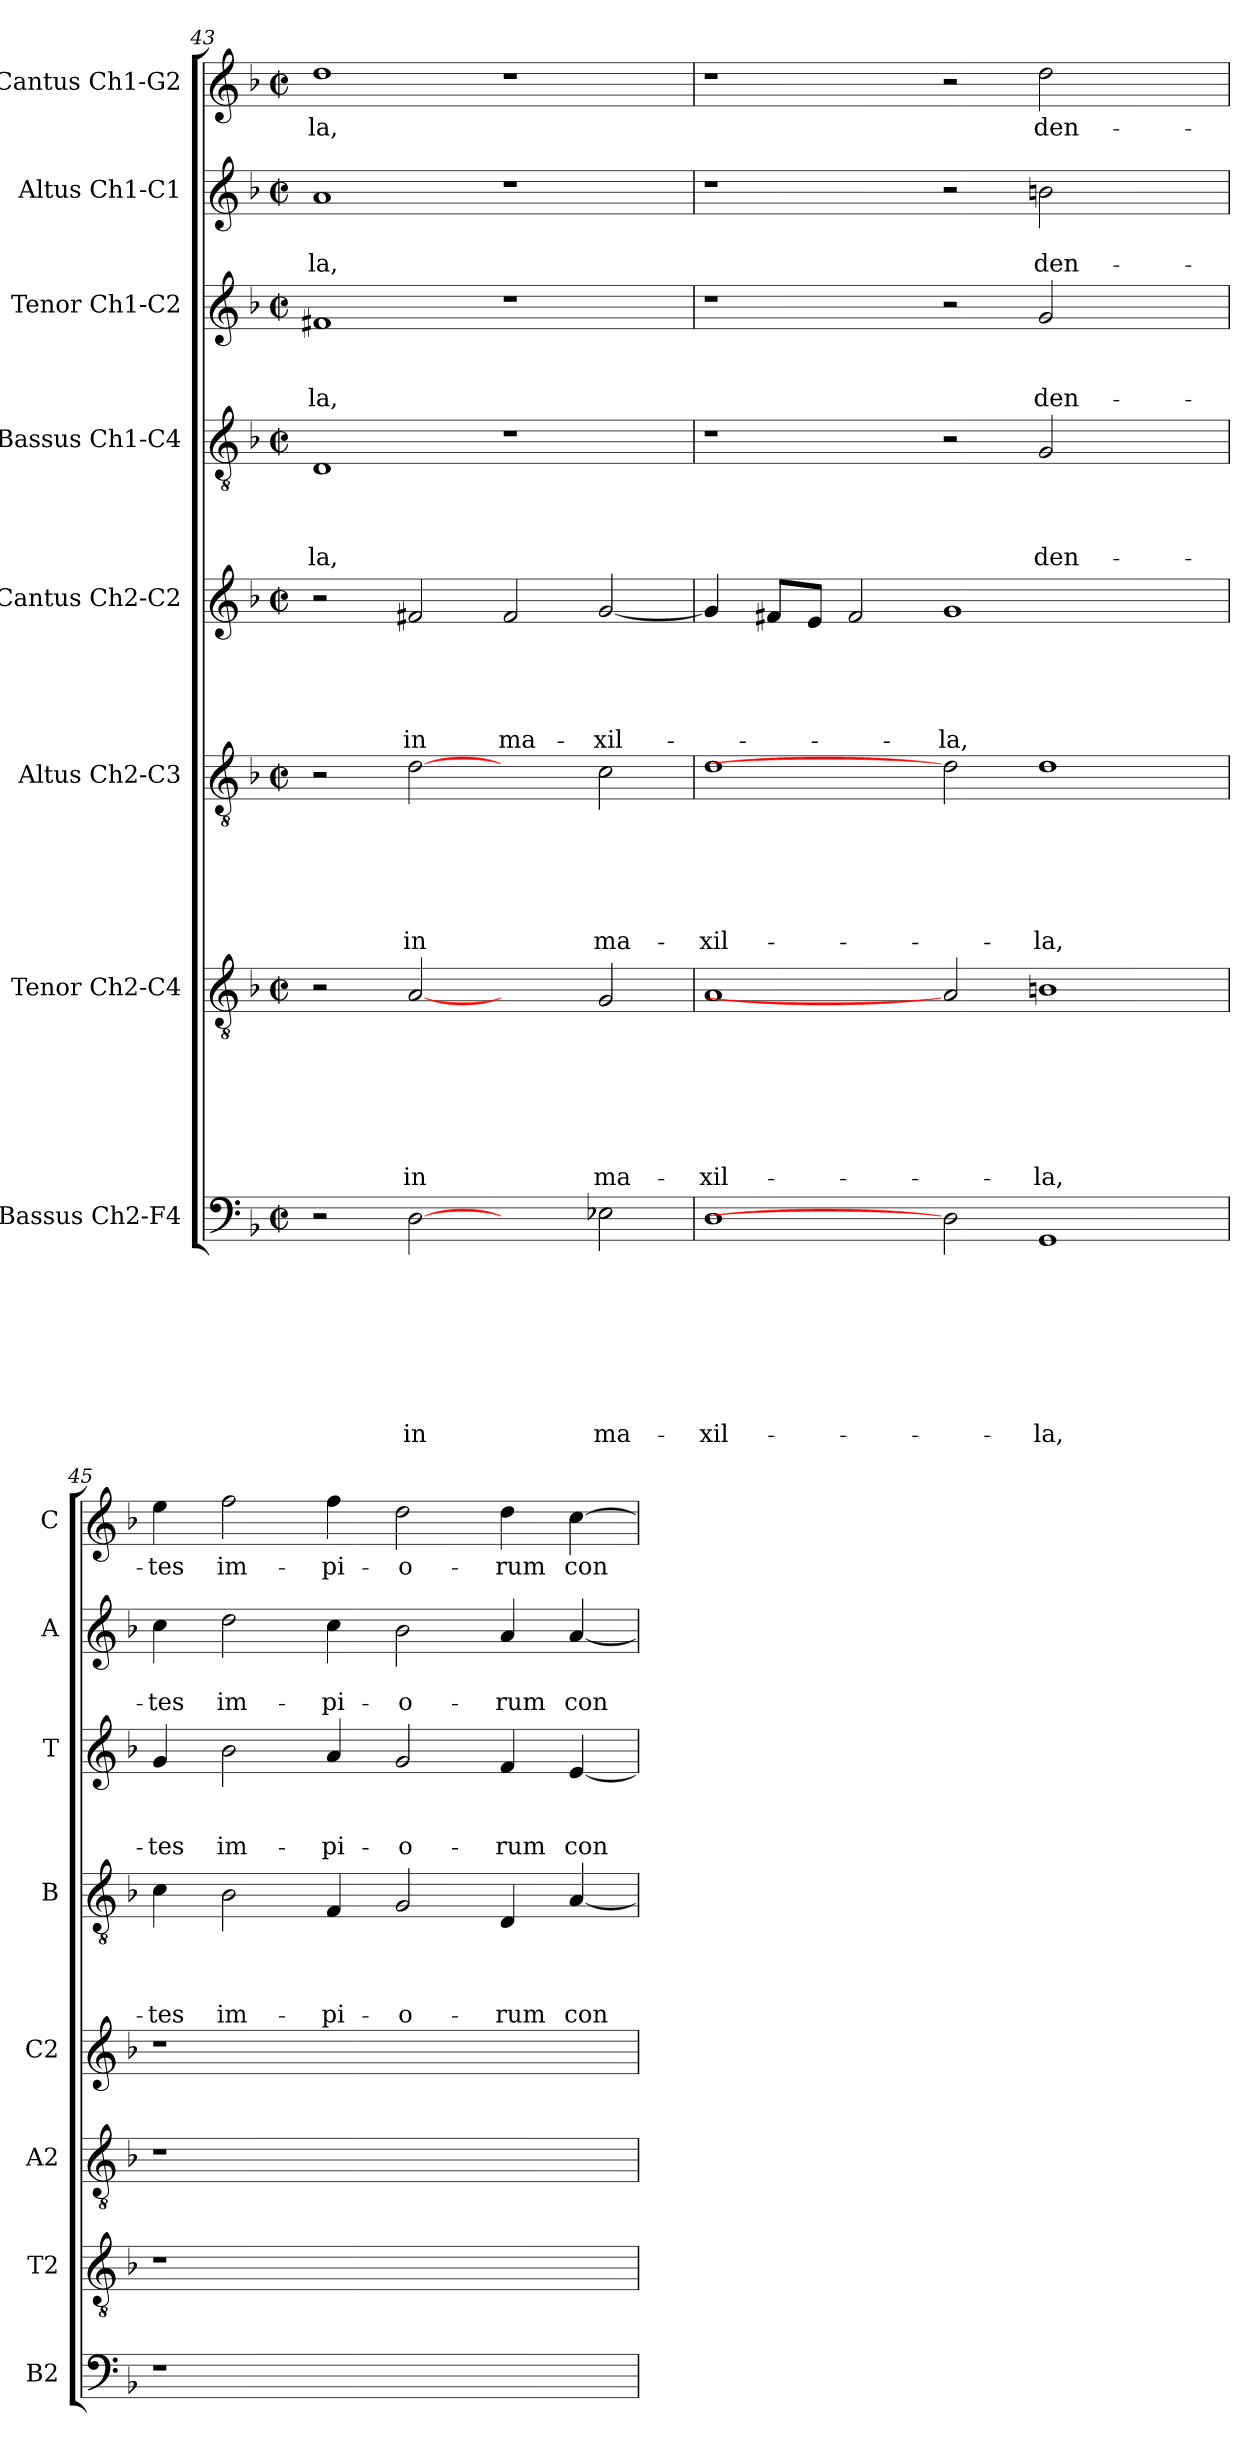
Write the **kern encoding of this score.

**kern	**text	**text	**text	**text	**text	**text	**text	**text	**kern	**text	**text	**text	**text	**text	**text	**text	**kern	**text	**text	**text	**text	**text	**text	**kern	**text	**text	**text	**text	**text	**kern	**text	**text	**text	**text	**kern	**text	**text	**text	**kern	**text	**text	**kern	**text
*part8	*part8	*part8	*part8	*part8	*part8	*part8	*part8	*part8	*part7	*part7	*part7	*part7	*part7	*part7	*part7	*part7	*part6	*part6	*part6	*part6	*part6	*part6	*part6	*part5	*part5	*part5	*part5	*part5	*part5	*part4	*part4	*part4	*part4	*part4	*part3	*part3	*part3	*part3	*part2	*part2	*part2	*part1	*part1
*staff8	*staff8	*staff8	*staff8	*staff8	*staff8	*staff8	*staff8	*staff8	*staff7	*staff7	*staff7	*staff7	*staff7	*staff7	*staff7	*staff7	*staff6	*staff6	*staff6	*staff6	*staff6	*staff6	*staff6	*staff5	*staff5	*staff5	*staff5	*staff5	*staff5	*staff4	*staff4	*staff4	*staff4	*staff4	*staff3	*staff3	*staff3	*staff3	*staff2	*staff2	*staff2	*staff1	*staff1
*I"Bassus Ch2-F4	*	*	*	*	*	*	*	*	*I"Tenor Ch2-C4	*	*	*	*	*	*	*	*I"Altus Ch2-C3	*	*	*	*	*	*	*I"Cantus Ch2-C2	*	*	*	*	*	*I"Bassus Ch1-C4	*	*	*	*	*I"Tenor Ch1-C2	*	*	*	*I"Altus Ch1-C1	*	*	*I"Cantus Ch1-G2	*
*I'B2	*	*	*	*	*	*	*	*	*I'T2	*	*	*	*	*	*	*	*I'A2	*	*	*	*	*	*	*I'C2	*	*	*	*	*	*I'B	*	*	*	*	*I'T	*	*	*	*I'A	*	*	*I'C	*
*clefF4	*	*	*	*	*	*	*	*	*clefGv2	*	*	*	*	*	*	*	*clefGv2	*	*	*	*	*	*	*clefG2	*	*	*	*	*	*clefGv2	*	*	*	*	*clefG2	*	*	*	*clefG2	*	*	*clefG2	*
*k[b-]	*	*	*	*	*	*	*	*	*k[b-]	*	*	*	*	*	*	*	*k[b-]	*	*	*	*	*	*	*k[b-]	*	*	*	*	*	*k[b-]	*	*	*	*	*k[b-]	*	*	*	*k[b-]	*	*	*k[b-]	*
*F:	*	*	*	*	*	*	*	*	*F:	*	*	*	*	*	*	*	*F:	*	*	*	*	*	*	*F:	*	*	*	*	*	*F:	*	*	*	*	*F:	*	*	*	*F:	*	*	*F:	*
*M2/2	*	*	*	*	*	*	*	*	*M2/2	*	*	*	*	*	*	*	*M2/2	*	*	*	*	*	*	*M2/2	*	*	*	*	*	*M2/2	*	*	*	*	*M2/2	*	*	*	*M2/2	*	*	*M2/2	*
*met(c|)	*	*	*	*	*	*	*	*	*met(c|)	*	*	*	*	*	*	*	*met(c|)	*	*	*	*	*	*	*met(c|)	*	*	*	*	*	*met(c|)	*	*	*	*	*met(c|)	*	*	*	*met(c|)	*	*	*met(c|)	*
=43	=43	=43	=43	=43	=43	=43	=43	=43	=43	=43	=43	=43	=43	=43	=43	=43	=43	=43	=43	=43	=43	=43	=43	=43	=43	=43	=43	=43	=43	=43	=43	=43	=43	=43	=43	=43	=43	=43	=43	=43	=43	=43	=43
!	!	!	!	!	!	!	!	!	!	!	!	!	!	!	!	!	!	!	!	!	!	!	!	!	!	!	!	!	!	!	!	!	!	!LO:LY:b	!	!	!	!LO:LY:b	!	!	!LO:LY:b	!	!LO:LY:b
2r	.	.	.	.	.	.	.	.	2r	.	.	.	.	.	.	.	2r	.	.	.	.	.	.	2r	.	.	.	.	.	1D	.	.	.	-la,	1f#X	.	.	-la,	1a	.	-la,	1dd	-la,
!	!	!	!	!	!	!	!	!LO:LY:b	!	!	!	!	!	!	!	!LO:LY:b	!	!	!	!	!	!	!LO:LY:b	!	!	!	!	!	!LO:LY:b	!	!	!	!	!	!	!	!	!	!	!	!	!	!
[2D	.	.	.	.	.	.	.	in	[2A	.	.	.	.	.	.	in	[2d	.	.	.	.	.	in	2f#X/	.	.	.	.	in	.	.	.	.	.	.	.	.	.	.	.	.	.	.
!	!	!	!	!	!	!	!	!	!	!	!	!	!	!	!	!	!	!	!	!	!	!	!	!	!	!	!	!	!LO:LY:b	!	!	!	!	!	!	!	!	!	!	!	!	!	!
2ryy	.	.	.	.	.	.	.	.	2ryy	.	.	.	.	.	.	.	2ryy	.	.	.	.	.	.	2f#/	.	.	.	.	ma-	1r	.	.	.	.	1r	.	.	.	1r	.	.	1r	.
!	!	!	!	!	!	!	!	!LO:LY:b	!	!	!	!	!	!	!	!LO:LY:b	!	!	!	!	!	!	!LO:LY:b	!	!	!	!	!	!LO:LY:b	!	!	!	!	!	!	!	!	!	!	!	!	!	!
2E-X\	.	.	.	.	.	.	.	ma-	2G/	.	.	.	.	.	.	ma-	2c\	.	.	.	.	.	ma-	[2g/	.	.	.	.	-xil-	.	.	.	.	.	.	.	.	.	.	.	.	.	.
=44	=44	=44	=44	=44	=44	=44	=44	=44	=44	=44	=44	=44	=44	=44	=44	=44	=44	=44	=44	=44	=44	=44	=44	=44	=44	=44	=44	=44	=44	=44	=44	=44	=44	=44	=44	=44	=44	=44	=44	=44	=44	=44	=44
!	!	!	!	!	!	!	!	!LO:LY:b	!	!	!	!	!	!	!	!LO:LY:b	!	!	!	!	!	!	!LO:LY:b	!	!	!	!	!	!	!	!	!	!	!	!	!	!	!	!	!	!	!	!
1D	.	.	.	.	.	.	.	-xil-	1A	.	.	.	.	.	.	-xil-	1d	.	.	.	.	.	-xil-	4g/]	.	.	.	.	.	1r	.	.	.	.	1r	.	.	.	1r	.	.	1r	.
.	.	.	.	.	.	.	.	.	.	.	.	.	.	.	.	.	.	.	.	.	.	.	.	8f#X/L	.	.	.	.	.	.	.	.	.	.	.	.	.	.	.	.	.	.	.
.	.	.	.	.	.	.	.	.	.	.	.	.	.	.	.	.	.	.	.	.	.	.	.	8e/J	.	.	.	.	.	.	.	.	.	.	.	.	.	.	.	.	.	.	.
.	.	.	.	.	.	.	.	.	.	.	.	.	.	.	.	.	.	.	.	.	.	.	.	2f#/	.	.	.	.	.	.	.	.	.	.	.	.	.	.	.	.	.	.	.
!	!	!	!	!	!	!	!	!	!	!	!	!	!	!	!	!	!	!	!	!	!	!	!	!	!	!	!	!	!LO:LY:b	!	!	!	!	!	!	!	!	!	!	!	!	!	!
2D]	.	.	.	.	.	.	.	.	2A]	.	.	.	.	.	.	.	2d]	.	.	.	.	.	.	1g	.	.	.	.	-la,	2r	.	.	.	.	2r	.	.	.	2r	.	.	2r	.
!	!	!	!	!	!	!	!	!LO:LY:b	!	!	!	!	!	!	!	!LO:LY:b	!	!	!	!	!	!	!LO:LY:b	!	!	!	!	!	!	!	!	!	!	!LO:LY:b	!	!	!	!LO:LY:b	!	!	!LO:LY:b	!	!LO:LY:b
1GG	.	.	.	.	.	.	.	-la,	1Bn	.	.	.	.	.	.	-la,	1d	.	.	.	.	.	-la,	.	.	.	.	.	.	2G/	.	.	.	den-	2g/	.	.	den-	2bn\	.	den-	2dd\	den-
.	.	.	.	.	.	.	.	.	.	.	.	.	.	.	.	.	.	.	.	.	.	.	.	2ryy	.	.	.	.	.	2ryy	.	.	.	.	2ryy	.	.	.	2ryy	.	.	2ryy	.
=45	=45	=45	=45	=45	=45	=45	=45	=45	=45	=45	=45	=45	=45	=45	=45	=45	=45	=45	=45	=45	=45	=45	=45	=45	=45	=45	=45	=45	=45	=45	=45	=45	=45	=45	=45	=45	=45	=45	=45	=45	=45	=45	=45
!	!	!	!	!	!	!	!	!	!	!	!	!	!	!	!	!	!	!	!	!	!	!	!	!	!	!	!	!	!	!	!	!	!	!LO:LY:b	!	!	!	!LO:LY:b	!	!	!LO:LY:b	!	!LO:LY:b
1r	.	.	.	.	.	.	.	.	1r	.	.	.	.	.	.	.	1r	.	.	.	.	.	.	1r	.	.	.	.	.	4c\	.	.	.	-tes	4g/	.	.	-tes	4cc\	.	-tes	4ee\	-tes
!	!	!	!	!	!	!	!	!	!	!	!	!	!	!	!	!	!	!	!	!	!	!	!	!	!	!	!	!	!	!	!	!	!	!LO:LY:b	!	!	!	!LO:LY:b	!	!	!LO:LY:b	!	!LO:LY:b
.	.	.	.	.	.	.	.	.	.	.	.	.	.	.	.	.	.	.	.	.	.	.	.	.	.	.	.	.	.	2B-\	.	.	.	im-	2b-\	.	.	im-	2dd\	.	im-	2ff\	im-
!	!	!	!	!	!	!	!	!	!	!	!	!	!	!	!	!	!	!	!	!	!	!	!	!	!	!	!	!	!	!	!	!	!	!LO:LY:b	!	!	!	!LO:LY:b	!	!	!LO:LY:b	!	!LO:LY:b
.	.	.	.	.	.	.	.	.	.	.	.	.	.	.	.	.	.	.	.	.	.	.	.	.	.	.	.	.	.	4F/	.	.	.	-pi-	4a/	.	.	-pi-	4cc\	.	-pi-	4ff\	-pi-
!	!	!	!	!	!	!	!	!	!	!	!	!	!	!	!	!	!	!	!	!	!	!	!	!	!	!	!	!	!	!	!	!	!	!LO:LY:b	!	!	!	!LO:LY:b	!	!	!LO:LY:b	!	!LO:LY:b
1ryy	.	.	.	.	.	.	.	.	1ryy	.	.	.	.	.	.	.	1ryy	.	.	.	.	.	.	1ryy	.	.	.	.	.	2G/	.	.	.	-o-	2g/	.	.	-o-	2b-\	.	-o-	2dd\	-o-
!	!	!	!	!	!	!	!	!	!	!	!	!	!	!	!	!	!	!	!	!	!	!	!	!	!	!	!	!	!	!	!	!	!	!LO:LY:b	!	!	!	!LO:LY:b	!	!	!LO:LY:b	!	!LO:LY:b
.	.	.	.	.	.	.	.	.	.	.	.	.	.	.	.	.	.	.	.	.	.	.	.	.	.	.	.	.	.	4D/	.	.	.	-rum	4f/	.	.	-rum	4a/	.	-rum	4dd\	-rum
!	!	!	!	!	!	!	!	!	!	!	!	!	!	!	!	!	!	!	!	!	!	!	!	!	!	!	!	!	!	!	!	!	!	!LO:LY:b	!	!	!	!LO:LY:b	!	!	!LO:LY:b	!	!LO:LY:b
.	.	.	.	.	.	.	.	.	.	.	.	.	.	.	.	.	.	.	.	.	.	.	.	.	.	.	.	.	.	[4A/	.	.	.	con-	[4e/	.	.	con-	[4a/	.	con-	[4cc\	con-
=	=	=	=	=	=	=	=	=	=	=	=	=	=	=	=	=	=	=	=	=	=	=	=	=	=	=	=	=	=	=	=	=	=	=	=	=	=	=	=	=	=	=	=
*-	*-	*-	*-	*-	*-	*-	*-	*-	*-	*-	*-	*-	*-	*-	*-	*-	*-	*-	*-	*-	*-	*-	*-	*-	*-	*-	*-	*-	*-	*-	*-	*-	*-	*-	*-	*-	*-	*-	*-	*-	*-	*-	*-
